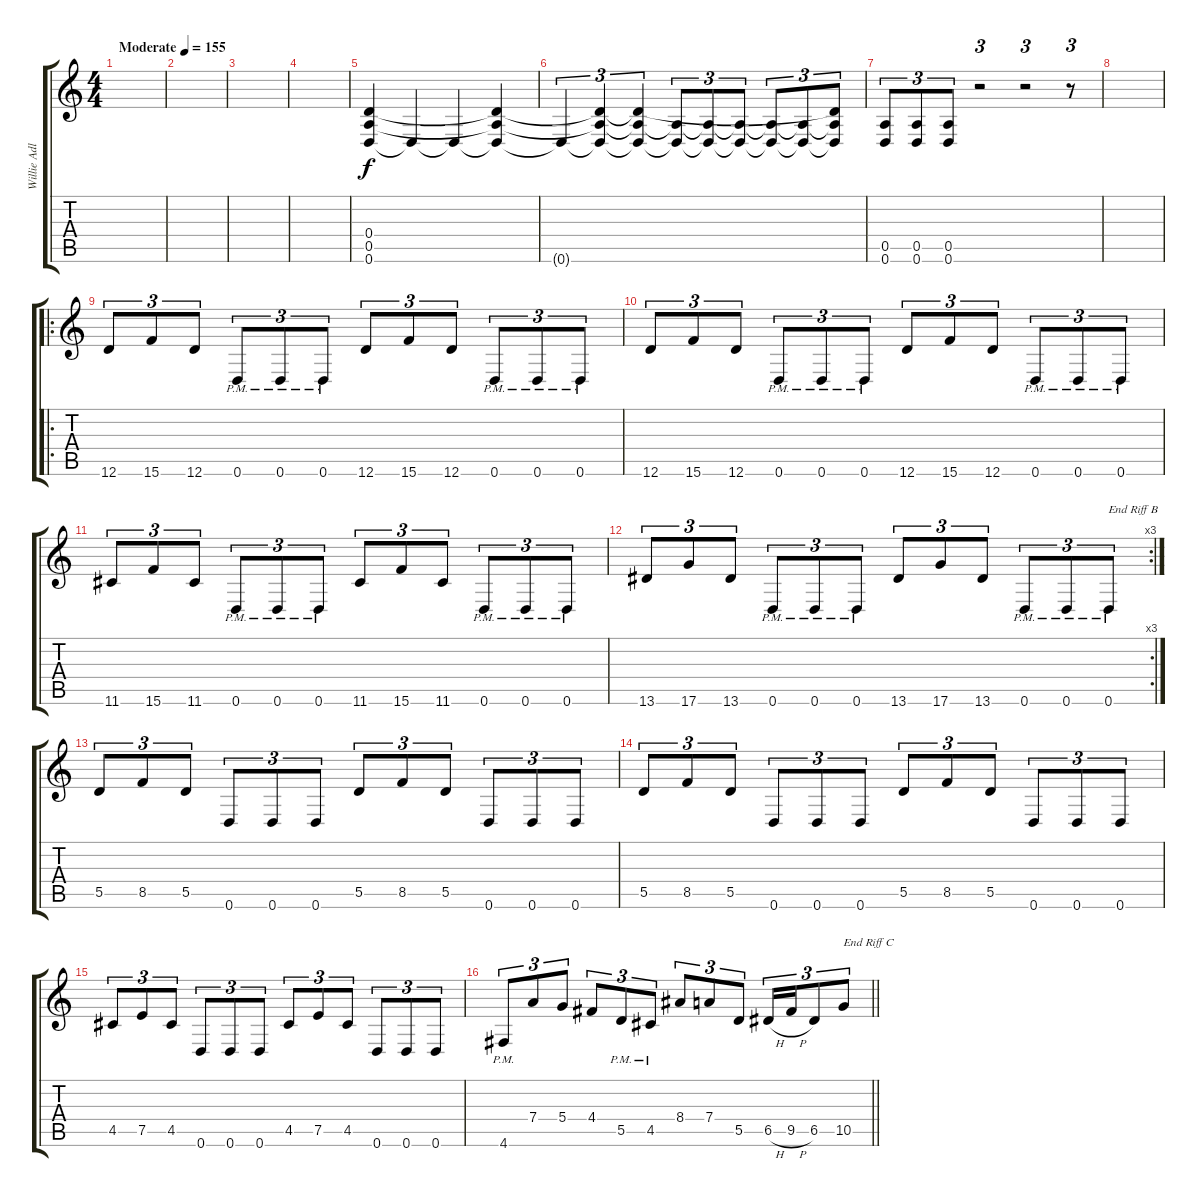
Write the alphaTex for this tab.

\track ("Willie Adler" "Willie Adl") {instrument distortionguitar}
\staff {score tabs}
\tuning (E4 B3 G3 D3 A2 D2) {hide}
\ts (4 4)
\tempo (155 "Moderate")
\clef g2
\ks c
|
|
|
|
(0.4 0.5 0.6).4 0.6{t}.4 0.6{t}.4 (0.4{t} 0.5{t} 0.6{t}).4 |
0.6{t}.4{tu (3 2)} (0.4{t} 0.5{t} 0.6{t}).4{tu (3 2)} (0.4{t} 0.5{t} 0.6{t}).4{tu (3 2)} (0.5{t} 0.6{t}).8{tu (3 2)} (0.5{t} 0.6{t}).8{tu (3 2)} (0.5{t} 0.6{t}).8{tu (3 2)} (0.5{t} 0.6{t}).8{tu (3 2)} (0.5{t} 0.6{t}).8{tu (3 2)} (0.4{t} 0.5{t} 0.6{t}).8{tu (3 2)} |
(0.5 0.6).8{tu (3 2)} (0.5 0.6).8{tu (3 2)} (0.5 0.6).8{tu (3 2)} r.2{tu (3 2)} r.2{tu (3 2)} r.8{tu (3 2)} |
|
\ro
12.6.8{tu (3 2)} 15.6.8{tu (3 2)} 12.6.8{tu (3 2)} 0.6{pm}.8{tu (3 2)} 0.6{pm}.8{tu (3 2)} 0.6{pm}.8{tu (3 2)} 12.6.8{tu (3 2)} 15.6.8{tu (3 2)} 12.6.8{tu (3 2)} 0.6{pm}.8{tu (3 2)} 0.6{pm}.8{tu (3 2)} 0.6{pm}.8{tu (3 2)} |
12.6.8{tu (3 2)} 15.6.8{tu (3 2)} 12.6.8{tu (3 2)} 0.6{pm}.8{tu (3 2)} 0.6{pm}.8{tu (3 2)} 0.6{pm}.8{tu (3 2)} 12.6.8{tu (3 2)} 15.6.8{tu (3 2)} 12.6.8{tu (3 2)} 0.6{pm}.8{tu (3 2)} 0.6{pm}.8{tu (3 2)} 0.6{pm}.8{tu (3 2)} |
11.6.8{tu (3 2)} 15.6.8{tu (3 2)} 11.6.8{tu (3 2)} 0.6{pm}.8{tu (3 2)} 0.6{pm}.8{tu (3 2)} 0.6{pm}.8{tu (3 2)} 11.6.8{tu (3 2)} 15.6.8{tu (3 2)} 11.6.8{tu (3 2)} 0.6{pm}.8{tu (3 2)} 0.6{pm}.8{tu (3 2)} 0.6{pm}.8{tu (3 2)} |
\rc 3
13.6.8{tu (3 2)} 17.6.8{tu (3 2)} 13.6.8{tu (3 2)} 0.6{pm}.8{tu (3 2)} 0.6{pm}.8{tu (3 2)} 0.6{pm}.8{tu (3 2)} 13.6.8{tu (3 2)} 17.6.8{tu (3 2)} 13.6.8{tu (3 2)} 0.6{pm}.8{tu (3 2)} 0.6{pm}.8{tu (3 2)} 0.6{pm}.8{tu (3 2) txt "End Riff B"} |
5.5.8{tu (3 2)} 8.5.8{tu (3 2)} 5.5.8{tu (3 2)} 0.6.8{tu (3 2)} 0.6.8{tu (3 2)} 0.6.8{tu (3 2)} 5.5.8{tu (3 2)} 8.5.8{tu (3 2)} 5.5.8{tu (3 2)} 0.6.8{tu (3 2)} 0.6.8{tu (3 2)} 0.6.8{tu (3 2)} |
5.5.8{tu (3 2)} 8.5.8{tu (3 2)} 5.5.8{tu (3 2)} 0.6.8{tu (3 2)} 0.6.8{tu (3 2)} 0.6.8{tu (3 2)} 5.5.8{tu (3 2)} 8.5.8{tu (3 2)} 5.5.8{tu (3 2)} 0.6.8{tu (3 2)} 0.6.8{tu (3 2)} 0.6.8{tu (3 2)} |
4.5.8{tu (3 2)} 7.5.8{tu (3 2)} 4.5.8{tu (3 2)} 0.6.8{tu (3 2)} 0.6.8{tu (3 2)} 0.6.8{tu (3 2)} 4.5.8{tu (3 2)} 7.5.8{tu (3 2)} 4.5.8{tu (3 2)} 0.6.8{tu (3 2)} 0.6.8{tu (3 2)} 0.6.8{tu (3 2)} |
\barLineRight lightlight
4.6{pm}.8{tu (3 2)} 7.4.8{tu (3 2)} 5.4.8{tu (3 2)} 4.4.8{tu (3 2)} 5.5{pm}.8{tu (3 2)} 4.5{pm}.8{tu (3 2)} 8.4.8{tu (3 2)} 7.4.8{tu (3 2)} 5.5.8{tu (3 2)} 6.5{h}.16{tu (3 2)} 9.5{h}.16{tu (3 2)} 6.5.8{tu (3 2)} 10.5.8{tu (3 2) txt "End Riff C"}
